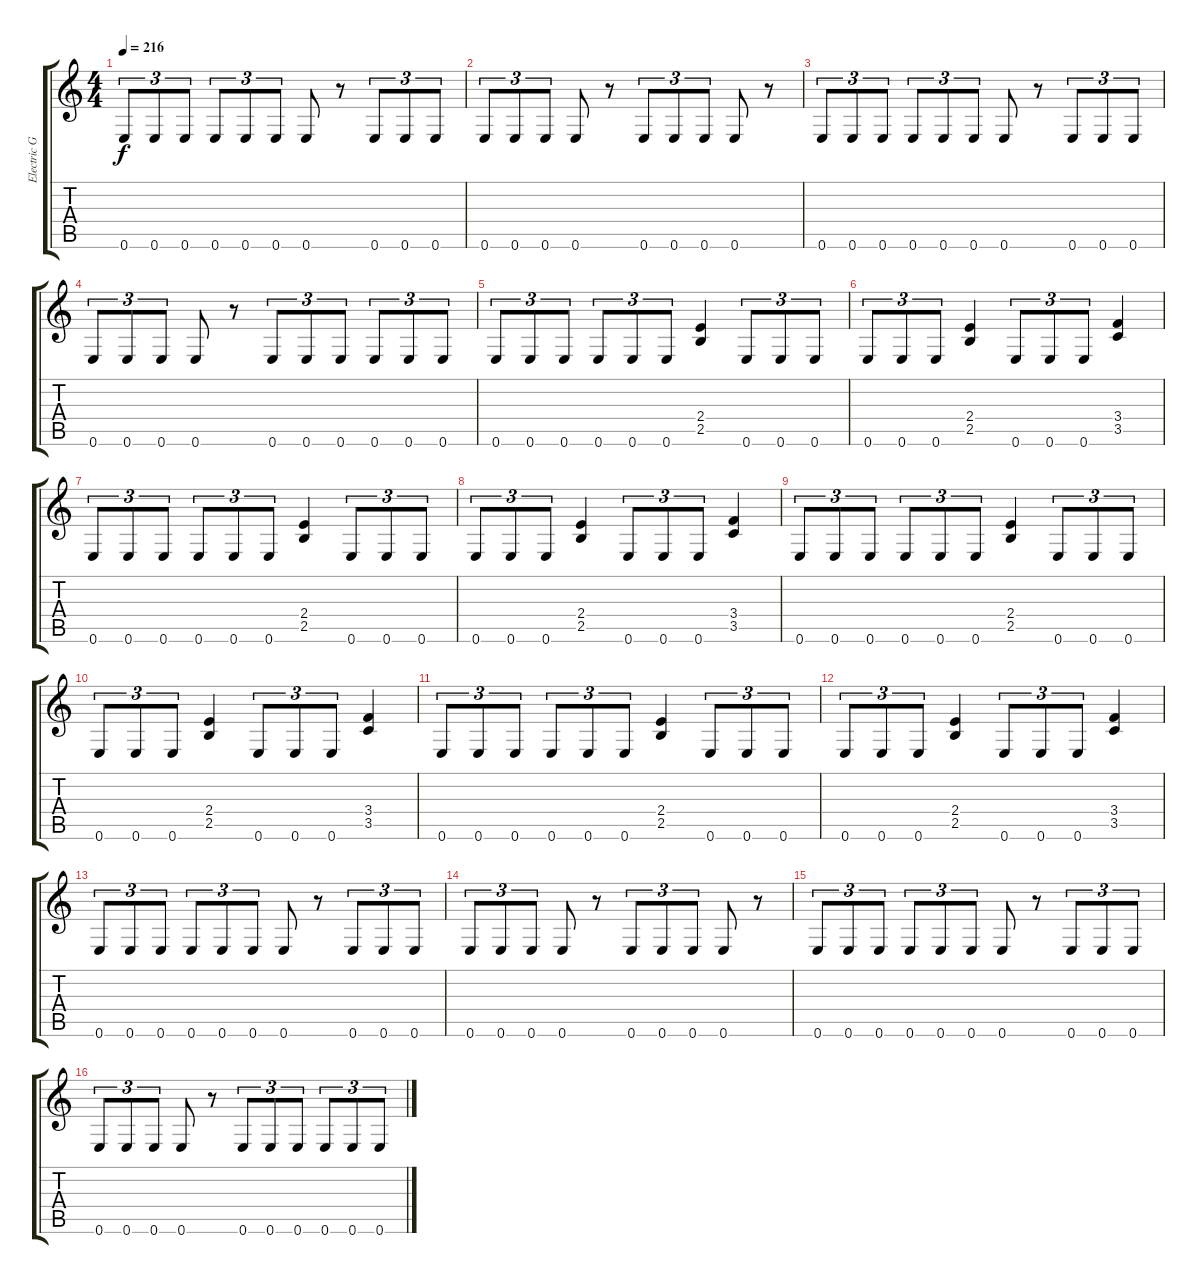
\track ("Electric Guitar (Guitar 2)" "Electric G") {instrument electricguitarclean}
\staff {score tabs}
\tuning (E4 B3 G3 D3 A2 E2) {hide}
\ts (4 4)
\tempo 216
\clef g2
\ks c
0.6.8{tu (3 2) dy f} 0.6.8{tu (3 2)} 0.6.8{tu (3 2)} 0.6.8{tu (3 2)} 0.6.8{tu (3 2)} 0.6.8{tu (3 2)} 0.6.8 r.8 0.6.8{tu (3 2)} 0.6.8{tu (3 2)} 0.6.8{tu (3 2)} |
0.6.8{tu (3 2)} 0.6.8{tu (3 2)} 0.6.8{tu (3 2)} 0.6.8 r.8 0.6.8{tu (3 2)} 0.6.8{tu (3 2)} 0.6.8{tu (3 2)} 0.6.8 r.8 |
0.6.8{tu (3 2)} 0.6.8{tu (3 2)} 0.6.8{tu (3 2)} 0.6.8{tu (3 2)} 0.6.8{tu (3 2)} 0.6.8{tu (3 2)} 0.6.8 r.8 0.6.8{tu (3 2)} 0.6.8{tu (3 2)} 0.6.8{tu (3 2)} |
0.6.8{tu (3 2)} 0.6.8{tu (3 2)} 0.6.8{tu (3 2)} 0.6.8 r.8 0.6.8{tu (3 2)} 0.6.8{tu (3 2)} 0.6.8{tu (3 2)} 0.6.8{tu (3 2)} 0.6.8{tu (3 2)} 0.6.8{tu (3 2)} |
0.6.8{tu (3 2)} 0.6.8{tu (3 2)} 0.6.8{tu (3 2)} 0.6.8{tu (3 2)} 0.6.8{tu (3 2)} 0.6.8{tu (3 2)} (2.4 2.5).4 0.6.8{tu (3 2)} 0.6.8{tu (3 2)} 0.6.8{tu (3 2)} |
0.6.8{tu (3 2)} 0.6.8{tu (3 2)} 0.6.8{tu (3 2)} (2.4 2.5).4 0.6.8{tu (3 2)} 0.6.8{tu (3 2)} 0.6.8{tu (3 2)} (3.4 3.5).4 |
0.6.8{tu (3 2)} 0.6.8{tu (3 2)} 0.6.8{tu (3 2)} 0.6.8{tu (3 2)} 0.6.8{tu (3 2)} 0.6.8{tu (3 2)} (2.4 2.5).4 0.6.8{tu (3 2)} 0.6.8{tu (3 2)} 0.6.8{tu (3 2)} |
0.6.8{tu (3 2)} 0.6.8{tu (3 2)} 0.6.8{tu (3 2)} (2.4 2.5).4 0.6.8{tu (3 2)} 0.6.8{tu (3 2)} 0.6.8{tu (3 2)} (3.4 3.5).4 |
0.6.8{tu (3 2)} 0.6.8{tu (3 2)} 0.6.8{tu (3 2)} 0.6.8{tu (3 2)} 0.6.8{tu (3 2)} 0.6.8{tu (3 2)} (2.4 2.5).4 0.6.8{tu (3 2)} 0.6.8{tu (3 2)} 0.6.8{tu (3 2)} |
0.6.8{tu (3 2)} 0.6.8{tu (3 2)} 0.6.8{tu (3 2)} (2.4 2.5).4 0.6.8{tu (3 2)} 0.6.8{tu (3 2)} 0.6.8{tu (3 2)} (3.4 3.5).4 |
0.6.8{tu (3 2)} 0.6.8{tu (3 2)} 0.6.8{tu (3 2)} 0.6.8{tu (3 2)} 0.6.8{tu (3 2)} 0.6.8{tu (3 2)} (2.4 2.5).4 0.6.8{tu (3 2)} 0.6.8{tu (3 2)} 0.6.8{tu (3 2)} |
0.6.8{tu (3 2)} 0.6.8{tu (3 2)} 0.6.8{tu (3 2)} (2.4 2.5).4 0.6.8{tu (3 2)} 0.6.8{tu (3 2)} 0.6.8{tu (3 2)} (3.4 3.5).4 |
0.6.8{tu (3 2)} 0.6.8{tu (3 2)} 0.6.8{tu (3 2)} 0.6.8{tu (3 2)} 0.6.8{tu (3 2)} 0.6.8{tu (3 2)} 0.6.8 r.8 0.6.8{tu (3 2)} 0.6.8{tu (3 2)} 0.6.8{tu (3 2)} |
0.6.8{tu (3 2)} 0.6.8{tu (3 2)} 0.6.8{tu (3 2)} 0.6.8 r.8 0.6.8{tu (3 2)} 0.6.8{tu (3 2)} 0.6.8{tu (3 2)} 0.6.8 r.8 |
0.6.8{tu (3 2)} 0.6.8{tu (3 2)} 0.6.8{tu (3 2)} 0.6.8{tu (3 2)} 0.6.8{tu (3 2)} 0.6.8{tu (3 2)} 0.6.8 r.8 0.6.8{tu (3 2)} 0.6.8{tu (3 2)} 0.6.8{tu (3 2)} |
0.6.8{tu (3 2)} 0.6.8{tu (3 2)} 0.6.8{tu (3 2)} 0.6.8 r.8 0.6.8{tu (3 2)} 0.6.8{tu (3 2)} 0.6.8{tu (3 2)} 0.6.8{tu (3 2)} 0.6.8{tu (3 2)} 0.6.8{tu (3 2)}
